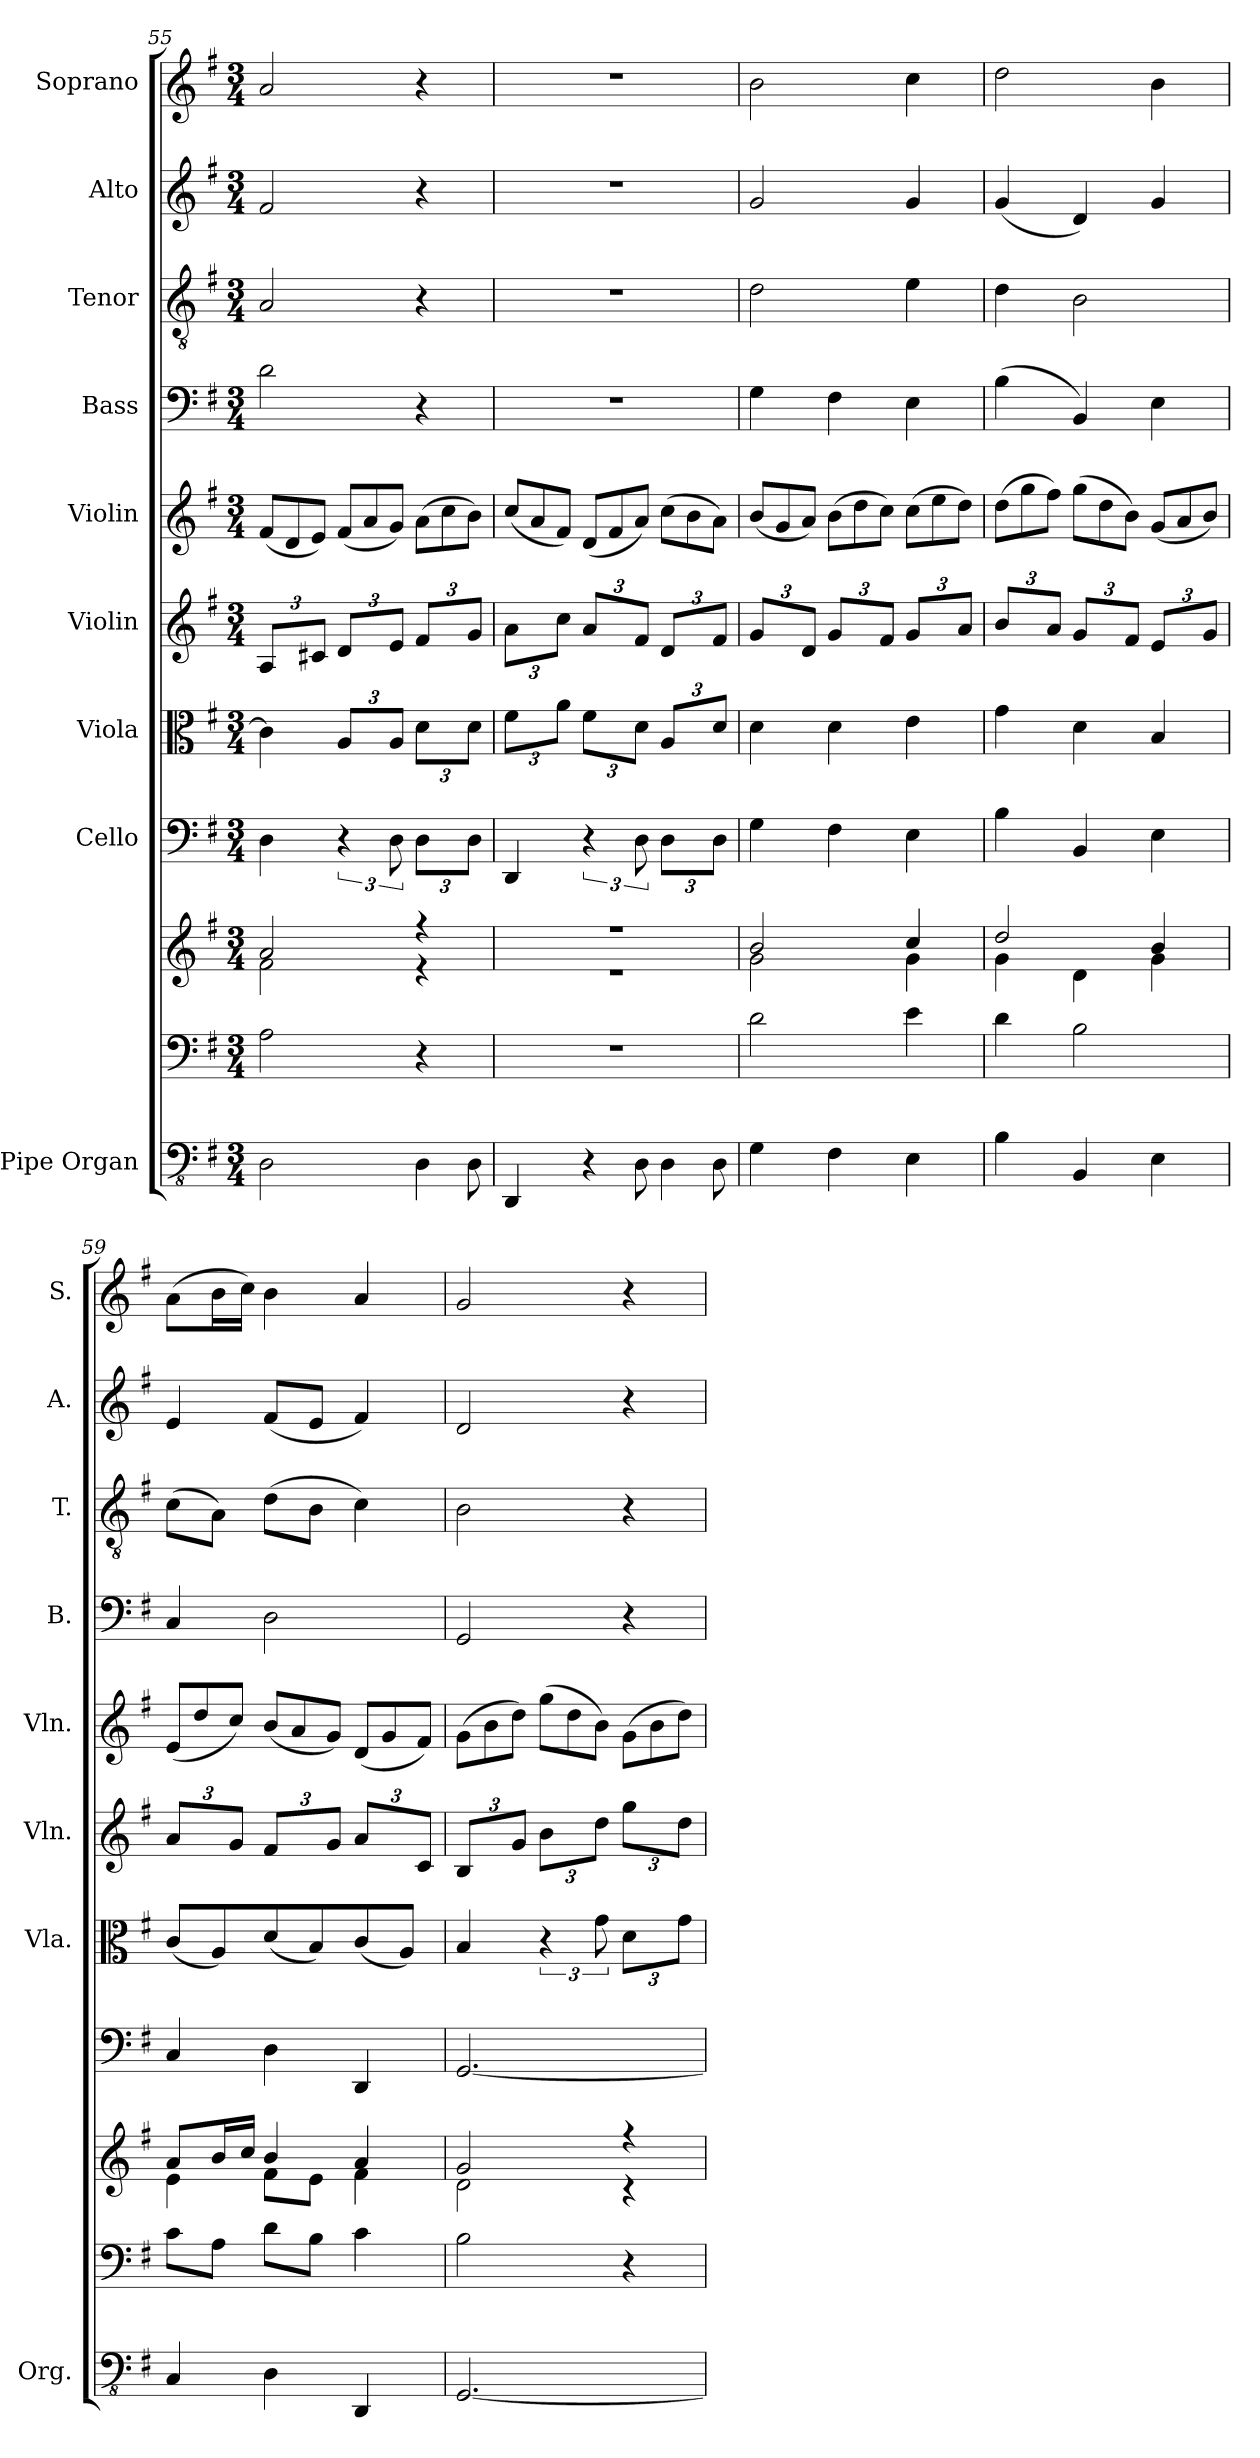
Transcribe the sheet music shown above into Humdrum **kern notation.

**kern	**kern	**kern	**kern	**kern	**kern	**kern	**kern	**kern	**kern	**kern
*part9	*part9	*part9	*part8	*part7	*part6	*part5	*part4	*part3	*part2	*part1
*staff11	*staff10	*staff9	*staff8	*staff7	*staff6	*staff5	*staff4	*staff3	*staff2	*staff1
*I"Pipe Organ	*	*	*I"Cello	*I"Viola	*I"Violin	*I"Violin	*I"Bass	*I"Tenor	*I"Alto	*I"Soprano
*I'Org.	*	*	*	*I'Vla.	*I'Vln.	*I'Vln.	*I'B.	*I'T.	*I'A.	*I'S.
*clefFv4	*clefF4	*clefG2	*clefF4	*clefC3	*clefG2	*clefG2	*clefF4	*clefGv2	*clefG2	*clefG2
*k[f#]	*k[f#]	*k[f#]	*k[f#]	*k[f#]	*k[f#]	*k[f#]	*k[f#]	*k[f#]	*k[f#]	*k[f#]
*M3/4	*M3/4	*M3/4	*M3/4	*M3/4	*M3/4	*M3/4	*M3/4	*M3/4	*M3/4	*M3/4
=55	=55	=55	=55	=55	=55	=55	=55	=55	=55	=55
*	*	*^	*	*	*	*	*	*	*	*
*	*	*	*	*	*	*Xbrackettup	*Xtuplet	*	*	*	*
2DD\	2A\	2a/	2f#\	4D\	4c\]	6A/L	(<12f#/L	2d\	2A/	2f#/	2a/
.	.	.	.	.	.	.	12d/	.	.	.	.
.	.	.	.	.	.	12c#X/Jk	12e/J)	.	.	.	.
*	*	*	*	*	*Xbrackettup	*	*	*	*	*	*
.	.	.	.	6r	6A/L	6d/L	(<12f#/L	.	.	.	.
.	.	.	.	.	.	.	12a/	.	.	.	.
.	.	.	.	12D\	12A/Jk	12e/Jk	12g/J)	.	.	.	.
*Xtuplet	*	*	*	*Xbrackettup	*	*	*	*	*	*	*
6DD\	4r	4r	4r	6D\L	6d\L	6f#/L	(>12a\L	4r	4r	4r	4r
.	.	.	.	.	.	.	12cc\	.	.	.	.
12DD\	.	.	.	12D\Jk	12d\Jk	12g/Jk	12b\J)	.	.	.	.
=56	=56	=56	=56	=56	=56	=56	=56	=56	=56	=56	=56
4DDD/	2.r	2.r	2.r	4DD/	6f#\L	6a\L	(<12cc/L	2.r	2.r	2.r	2.r
.	.	.	.	.	.	.	12a/	.	.	.	.
.	.	.	.	.	12a\Jk	12cc\Jk	12f#/J)	.	.	.	.
*	*	*	*	*brackettup	*	*	*	*	*	*	*
6r	.	.	.	6r	6f#\L	6a/L	(<12d/L	.	.	.	.
.	.	.	.	.	.	.	12f#/	.	.	.	.
12DD\	.	.	.	12D\	12d\Jk	12f#/Jk	12a/J)	.	.	.	.
*	*	*	*	*Xbrackettup	*	*	*	*	*	*	*
6DD\	.	.	.	6D\L	6A/L	6d/L	(>12cc\L	.	.	.	.
.	.	.	.	.	.	.	12b\	.	.	.	.
12DD\	.	.	.	12D\Jk	12d/Jk	12f#/Jk	12a\J)	.	.	.	.
=57	=57	=57	=57	=57	=57	=57	=57	=57	=57	=57	=57
4GG\	2d\	2b/	2g\	4G\	4d\	6g/L	(<12b/L	4G\	2d\	2g/	2b\
.	.	.	.	.	.	.	12g/	.	.	.	.
.	.	.	.	.	.	12d/Jk	12a/J)	.	.	.	.
4FF#\	.	.	.	4F#\	4d\	6g/L	(>12b\L	4F#\	.	.	.
.	.	.	.	.	.	.	12dd\	.	.	.	.
.	.	.	.	.	.	12f#/Jk	12cc\J)	.	.	.	.
4EE\	4e\	4cc/	4g\	4E\	4e\	6g/L	(>12cc\L	4E\	4e\	4g/	4cc\
.	.	.	.	.	.	.	12ee\	.	.	.	.
.	.	.	.	.	.	12a/Jk	12dd\J)	.	.	.	.
!!LO:LB:g=z
=58	=58	=58	=58	=58	=58	=58	=58	=58	=58	=58	=58
4BB\	4d\	2dd/	4g\	4B\	4g\	6b/L	(>12dd\L	(>4B\	4d\	(<4g/	2dd\
.	.	.	.	.	.	.	12gg\	.	.	.	.
.	.	.	.	.	.	12a/Jk	12ff#\J)	.	.	.	.
4BBB/	2B\	.	4d\	4BB/	4d\	6g/L	(>12gg\L	4BB/)	2B\	4d/)	.
.	.	.	.	.	.	.	12dd\	.	.	.	.
.	.	.	.	.	.	12f#/Jk	12b\J)	.	.	.	.
4EE\	.	4b/	4g\	4E\	4B/	6e/L	(<12g/L	4E\	.	4g/	4b\
.	.	.	.	.	.	.	12a/	.	.	.	.
.	.	.	.	.	.	12g/Jk	12b/J)	.	.	.	.
=59	=59	=59	=59	=59	=59	=59	=59	=59	=59	=59	=59
4CC/	8c\L	8a/L	4e\	4C/	(<8c/L	6a/L	(<12e/L	4C/	(>8c\L	4e/	(>8a\L
.	.	.	.	.	.	.	12dd/	.	.	.	.
.	8A\J	16b/L	.	.	8A/)	.	.	.	8A\J)	.	16b\L
.	.	.	.	.	.	12g/Jk	12cc/J)	.	.	.	.
.	.	16cc/JJ	.	.	.	.	.	.	.	.	16cc\JJ)
4DD\	8d\L	4b/	8f#\L	4D\	(<8d/	6f#/L	(<12b/L	2D\	(>8d\L	(<8f#/L	4b\
.	.	.	.	.	.	.	12a/	.	.	.	.
.	8B\J	.	8e\J	.	8B/)	.	.	.	8B\J	8e/J	.
.	.	.	.	.	.	12g/Jk	12g/J)	.	.	.	.
4DDD/	4c\	4a/	4f#\	4DD/	(<8c/	6a/L	(<12d/L	.	4c\)	4f#/)	4a/
.	.	.	.	.	.	.	12g/	.	.	.	.
.	.	.	.	.	8A/J)	.	.	.	.	.	.
.	.	.	.	.	.	12c/Jk	12f#/J)	.	.	.	.
=60	=60	=60	=60	=60	=60	=60	=60	=60	=60	=60	=60
[2.GGG/	2B\	2g/	2d\	[2.GG/	4B/	6B/L	(>12g\L	2GG/	2B\	2d/	2g/
.	.	.	.	.	.	.	12b\	.	.	.	.
.	.	.	.	.	.	12g/Jk	12dd\J)	.	.	.	.
*	*	*	*	*	*brackettup	*	*	*	*	*	*
.	.	.	.	.	6r	6b\L	(>12gg\L	.	.	.	.
.	.	.	.	.	.	.	12dd\	.	.	.	.
.	.	.	.	.	12g\	12dd\Jk	12b\J)	.	.	.	.
*	*	*	*	*	*Xbrackettup	*	*	*	*	*	*
.	4r	4r	4r	.	6d\L	6gg\L	(>12g\L	4r	4r	4r	4r
.	.	.	.	.	.	.	12b\	.	.	.	.
.	.	.	.	.	12g\Jk	12dd\Jk	12dd\J)	.	.	.	.
*	*	*v	*v	*	*	*	*	*	*	*	*
=	=	=	=	=	=	=	=	=	=	=
*-	*-	*-	*-	*-	*-	*-	*-	*-	*-	*-
